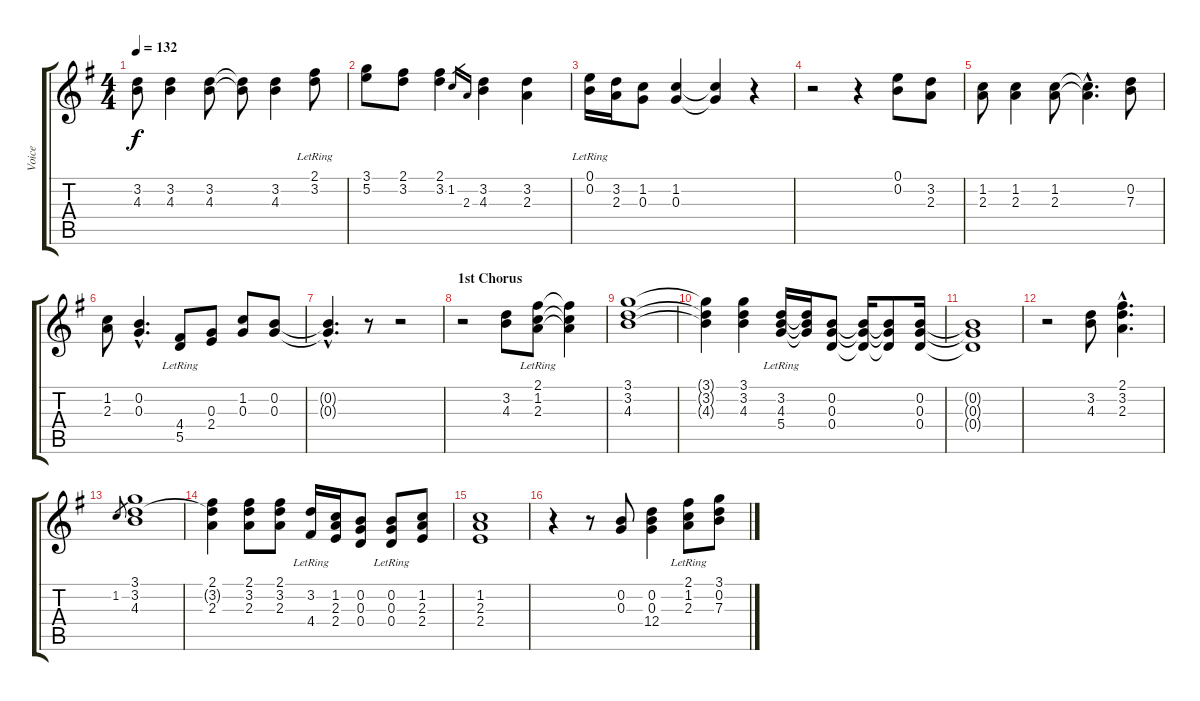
\track ("Voice" "Voice") {instrument electricguitarjazz}
\staff {score tabs}
\tuning (E4 B3 G3 D3 A2 E2) {hide}
\ts (4 4)
\tempo 132
\clef g2
\ks g
(3.2 4.3).8{dy f} (3.2 4.3).4 (3.2 4.3).8 (3.2{t} 4.3{t}).8 (3.2 4.3).4 (2.1 3.2{lr}).8 |
(3.1 5.2).8 (2.1 3.2).8 (2.1 3.2).4 1.2.16{gr} 2.3.16{gr} (3.2 4.3).4 (3.2 2.3).4 |
(0.1{lr} 0.2{lr}).16 (3.2 2.3).16 (1.2 0.3).8 (1.2 0.3).4 (1.2{t} 0.3{t}).4 r.4 |
r.2 r.4 (0.1 0.2).8 (3.2 2.3).8 |
(1.2 2.3).8 (1.2 2.3).4 (1.2 2.3).8 (1.2{hac t} 2.3{hac t}).4{d} (0.2 7.3).8 |
(1.2 2.3).8 (0.2{hac} 0.3{hac}).4{d} (4.4{lr} 5.5{lr}).8 (0.3 2.4).8 (1.2 0.3).8 (0.2 0.3).8 |
(0.2{hac t} 0.3{hac t}).4{d} r.8 r.2 |
\section ("" "1st Chorus")
r.2 (3.2 4.3).8 (2.1{lr} 1.2{lr} 2.3{lr}).8 (2.1{t} 1.2{t} 2.3{t}).4 |
(3.1 3.2 4.3).1 |
(3.1{t} 3.2{t} 4.3{t}).4 (3.1 3.2 4.3).4 (3.2{lr} 4.3{lr} 5.4{lr}).16 (3.2{t} 4.3{t} 5.4{t}).16 (0.2 0.3 0.4).8 (0.2{t} 0.3{t} 0.4{t}).16 (0.2{t} 0.3{t} 0.4{t}).8 (0.2 0.3 0.4).16 |
(0.2{t} 0.3{t} 0.4{t}).1 |
r.2 (3.2 4.3).8 (2.1{hac} 3.2{hac} 2.3{hac}).4{d} |
1.2.8{gr} (3.1 3.2 4.3).1 |
(2.1 3.2{t} 2.3).4 (2.1 3.2 2.3).8 (2.1 3.2 2.3).8 (3.2{lr} 4.4{lr}).16 (1.2 2.3 2.4).16 (0.2 0.3 0.4).8 (0.2{lr} 0.3{lr} 0.4{lr}).8 (1.2 2.3 2.4).8 |
(1.2 2.3 2.4).1 |
r.4 r.8 (0.2 0.3).8 (0.2 0.3 12.4).4 (2.1{lr} 1.2{lr} 2.3{lr}).8 (3.1 0.2 7.3).8
